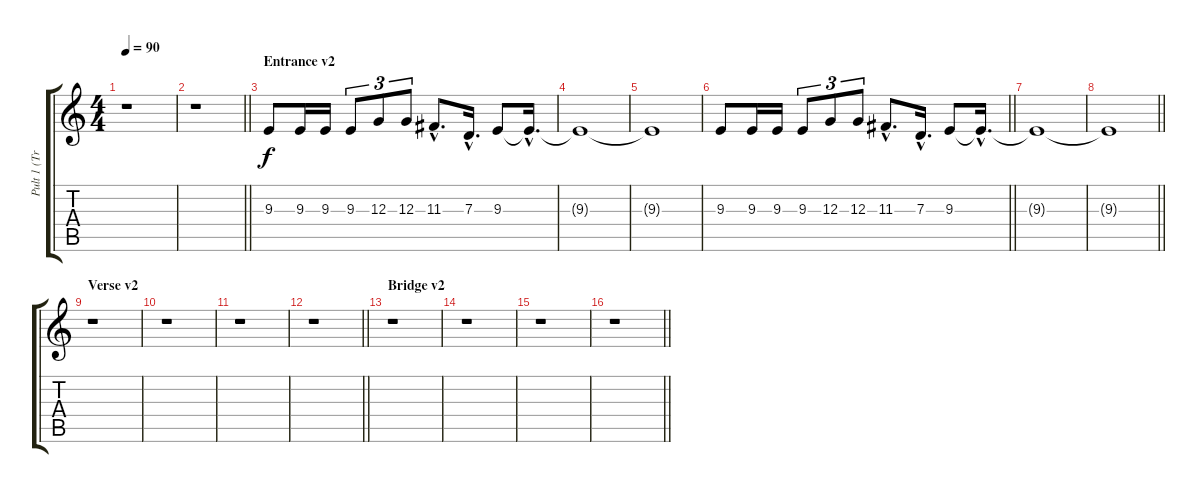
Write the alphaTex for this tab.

\track ("Pult 1 (Trumpet)" "Pult 1 (Tr") {instrument tuba}
\staff {score tabs}
\tuning (E4 B3 G3 D3 A2 E2) {hide}
\ts (4 4)
\tempo 90
\clef g2
\ks c
r.1{dy f} |
\barLineRight lightlight
r.1 |
\section ("" "Entrance v2")
9.3.8 9.3.16 9.3.16 9.3.8{tu (3 2)} 12.3.8{tu (3 2)} 12.3.8{tu (3 2)} 11.3{hac}.8{d} 7.3{hac}.16{d} 9.3.8 9.3{hac t}.16{d} |
9.3{t}.1 |
9.3{t}.1 |
\barLineRight lightlight
9.3.8 9.3.16 9.3.16 9.3.8{tu (3 2)} 12.3.8{tu (3 2)} 12.3.8{tu (3 2)} 11.3{hac}.8{d} 7.3{hac}.16{d} 9.3.8 9.3{hac t}.16{d} |
9.3{t}.1 |
\barLineRight lightlight
9.3{t}.1 |
\section ("" "Verse v2")
r.1 |
r.1 |
r.1 |
\barLineRight lightlight
r.1 |
\section ("" "Bridge v2")
r.1 |
r.1 |
r.1 |
\barLineRight lightlight
r.1
